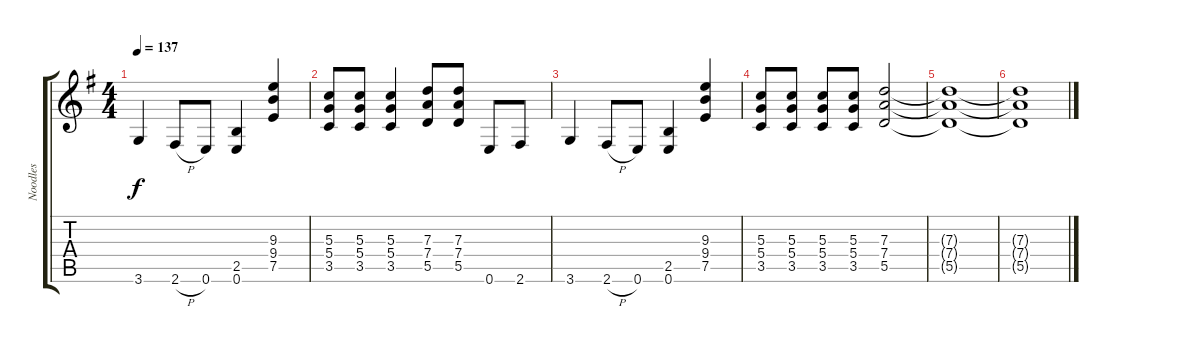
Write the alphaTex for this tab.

\track ("Noodles" "Noodles") {instrument overdrivenguitar}
\staff {score tabs}
\tuning (E4 B3 G3 D3 A2 E2) {hide}
\ts (4 4)
\tempo 137
\clef g2
\ks eminor
3.6.4{dy f} 2.6{h}.8 0.6.8 (2.5 0.6).4 (9.3 9.4 7.5).4 |
(5.3 5.4 3.5).8 (5.3 5.4 3.5).8 (5.3 5.4 3.5).4 (7.3 7.4 5.5).8 (7.3 7.4 5.5).8 0.6.8 2.6.8 |
3.6.4 2.6{h}.8 0.6.8 (2.5 0.6).4 (9.3 9.4 7.5).4 |
(5.3 5.4 3.5).8 (5.3 5.4 3.5).8 (5.3 5.4 3.5).8 (5.3 5.4 3.5).8 (7.3 7.4 5.5).2 |
(7.3{t} 7.4{t} 5.5{t}).1 |
(7.3{t} 7.4{t} 5.5{t}).1
